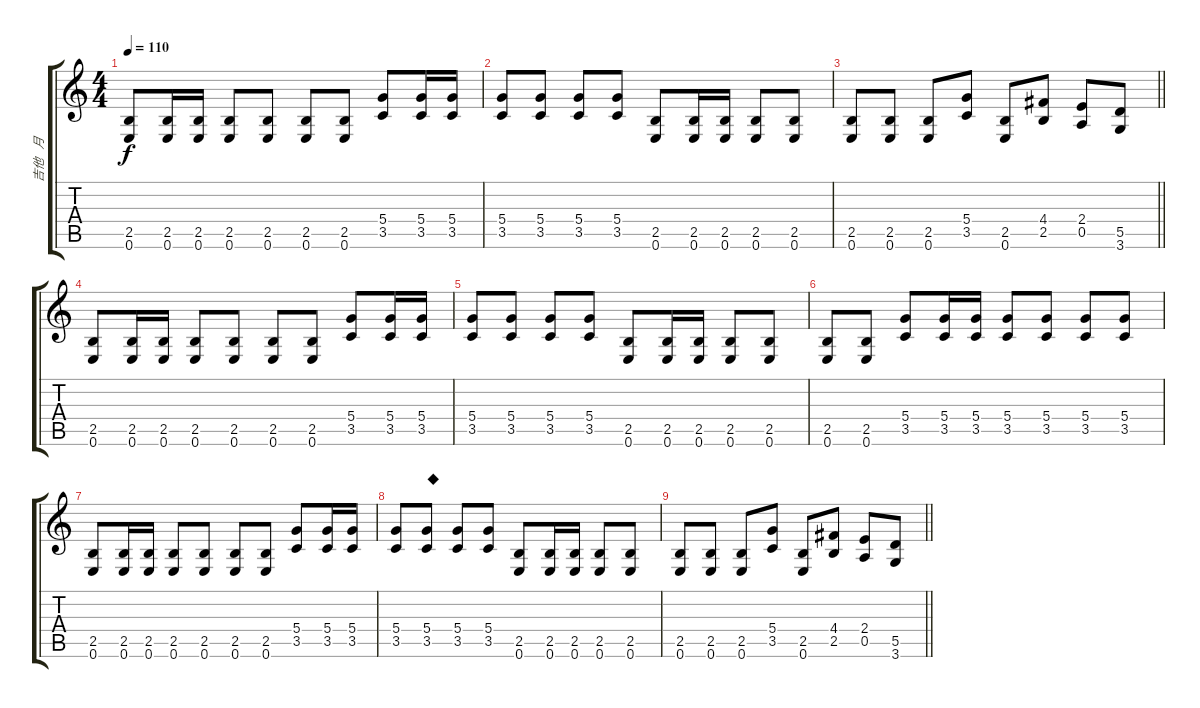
\track ("吉他   月" "吉他   月") {instrument distortionguitar}
\staff {score tabs}
\tuning (E4 B3 G3 D3 A2 E2) {hide}
\ts (4 4)
\tempo 110
\clef g2
\ks c
(2.5 0.6).8{dy f} (2.5 0.6).16 (2.5 0.6).16 (2.5 0.6).8 (2.5 0.6).8 (2.5 0.6).8 (2.5 0.6).8 (5.4 3.5).8 (5.4 3.5).16 (5.4 3.5).16 |
(5.4 3.5).8 (5.4 3.5).8 (5.4 3.5).8 (5.4 3.5).8 (2.5 0.6).8 (2.5 0.6).16 (2.5 0.6).16 (2.5 0.6).8 (2.5 0.6).8 |
\barLineRight lightlight
(2.5 0.6).8 (2.5 0.6).8 (2.5 0.6).8 (5.4 3.5).8 (2.5 0.6).8 (4.4 2.5).8 (2.4 0.5).8 (5.5 3.6).8 |
(2.5 0.6).8 (2.5 0.6).16 (2.5 0.6).16 (2.5 0.6).8 (2.5 0.6).8 (2.5 0.6).8 (2.5 0.6).8 (5.4 3.5).8 (5.4 3.5).16 (5.4 3.5).16 |
(5.4 3.5).8 (5.4 3.5).8 (5.4 3.5).8 (5.4 3.5).8 (2.5 0.6).8 (2.5 0.6).16 (2.5 0.6).16 (2.5 0.6).8 (2.5 0.6).8 |
(2.5 0.6).8 (2.5 0.6).8 (5.4 3.5).8 (5.4 3.5).16 (5.4 3.5).16 (5.4 3.5).8 (5.4 3.5).8 (5.4 3.5).8 (5.4 3.5).8 |
(2.5 0.6).8 (2.5 0.6).16 (2.5 0.6).16 (2.5 0.6).8 (2.5 0.6).8 (2.5 0.6).8 (2.5 0.6).8 (5.4 3.5).8 (5.4 3.5).16 (5.4 3.5).16 |
(5.4 3.5).8 (5.4 3.5).8{txt "◆"} (5.4 3.5).8 (5.4 3.5).8 (2.5 0.6).8 (2.5 0.6).16 (2.5 0.6).16 (2.5 0.6).8 (2.5 0.6).8 |
\barLineRight lightlight
(2.5 0.6).8 (2.5 0.6).8 (2.5 0.6).8 (5.4 3.5).8 (2.5 0.6).8 (4.4 2.5).8 (2.4 0.5).8 (5.5 3.6).8
